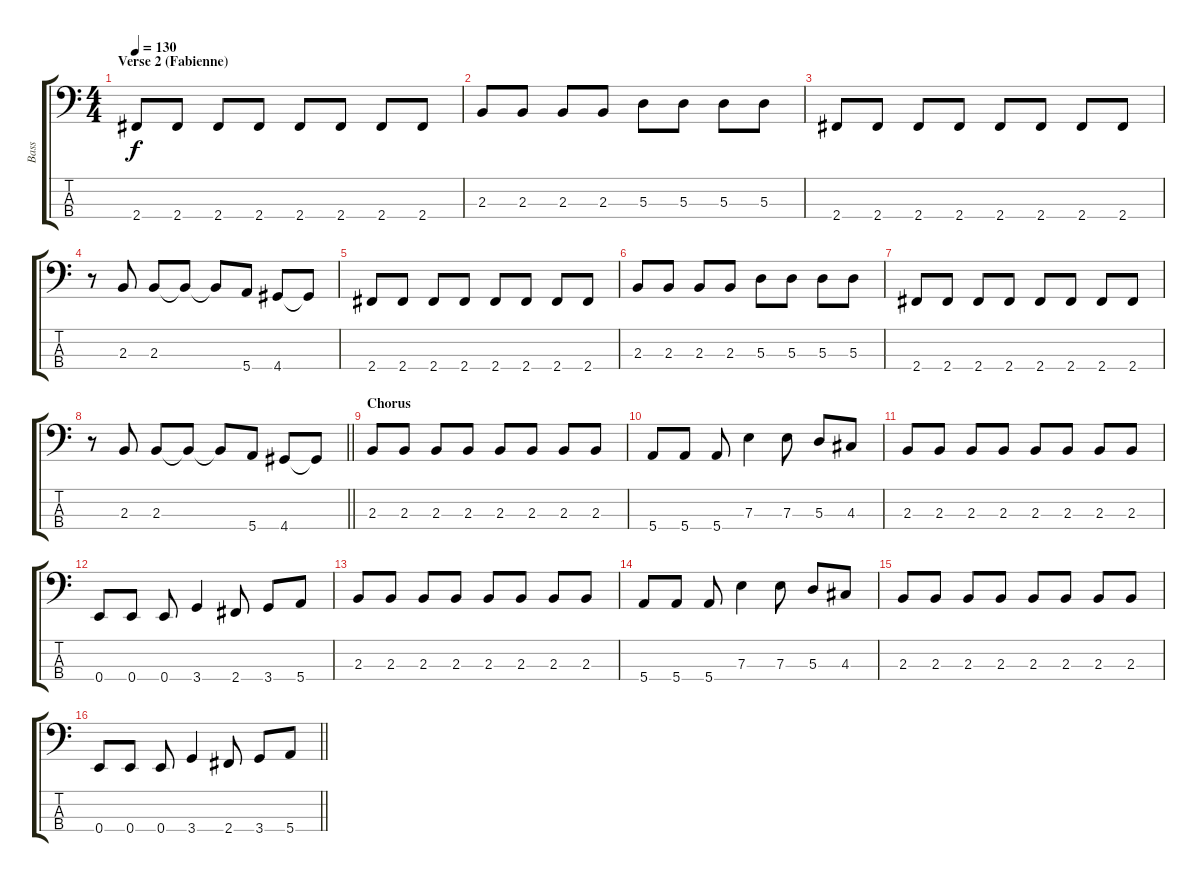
\track ("Bass" "Bass") {instrument electricbassfinger}
\staff {score tabs}
\tuning (G2 D2 A1 E1) {hide}
\ts (4 4)
\section ("" "Verse 2 (Fabienne)")
\tempo 130
\clef f4
\ks c
2.4.8{dy f} 2.4.8 2.4.8 2.4.8 2.4.8 2.4.8 2.4.8 2.4.8 |
2.3.8 2.3.8 2.3.8 2.3.8 5.3.8 5.3.8 5.3.8 5.3.8 |
2.4.8 2.4.8 2.4.8 2.4.8 2.4.8 2.4.8 2.4.8 2.4.8 |
r.8 2.3.8 2.3.8 2.3{t}.8 2.3{t}.8 5.4.8 4.4.8 4.4{t}.8 |
2.4.8 2.4.8 2.4.8 2.4.8 2.4.8 2.4.8 2.4.8 2.4.8 |
2.3.8 2.3.8 2.3.8 2.3.8 5.3.8 5.3.8 5.3.8 5.3.8 |
2.4.8 2.4.8 2.4.8 2.4.8 2.4.8 2.4.8 2.4.8 2.4.8 |
\barLineRight lightlight
r.8 2.3.8 2.3.8 2.3{t}.8 2.3{t}.8 5.4.8 4.4.8 4.4{t}.8 |
\section ("" "Chorus")
2.3.8 2.3.8 2.3.8 2.3.8 2.3.8 2.3.8 2.3.8 2.3.8 |
5.4.8 5.4.8 5.4.8 7.3.4 7.3.8 5.3.8 4.3.8 |
2.3.8 2.3.8 2.3.8 2.3.8 2.3.8 2.3.8 2.3.8 2.3.8 |
0.4.8 0.4.8 0.4.8 3.4.4 2.4.8 3.4.8 5.4.8 |
2.3.8 2.3.8 2.3.8 2.3.8 2.3.8 2.3.8 2.3.8 2.3.8 |
5.4.8 5.4.8 5.4.8 7.3.4 7.3.8 5.3.8 4.3.8 |
2.3.8 2.3.8 2.3.8 2.3.8 2.3.8 2.3.8 2.3.8 2.3.8 |
\barLineRight lightlight
0.4.8 0.4.8 0.4.8 3.4.4 2.4.8 3.4.8 5.4.8
